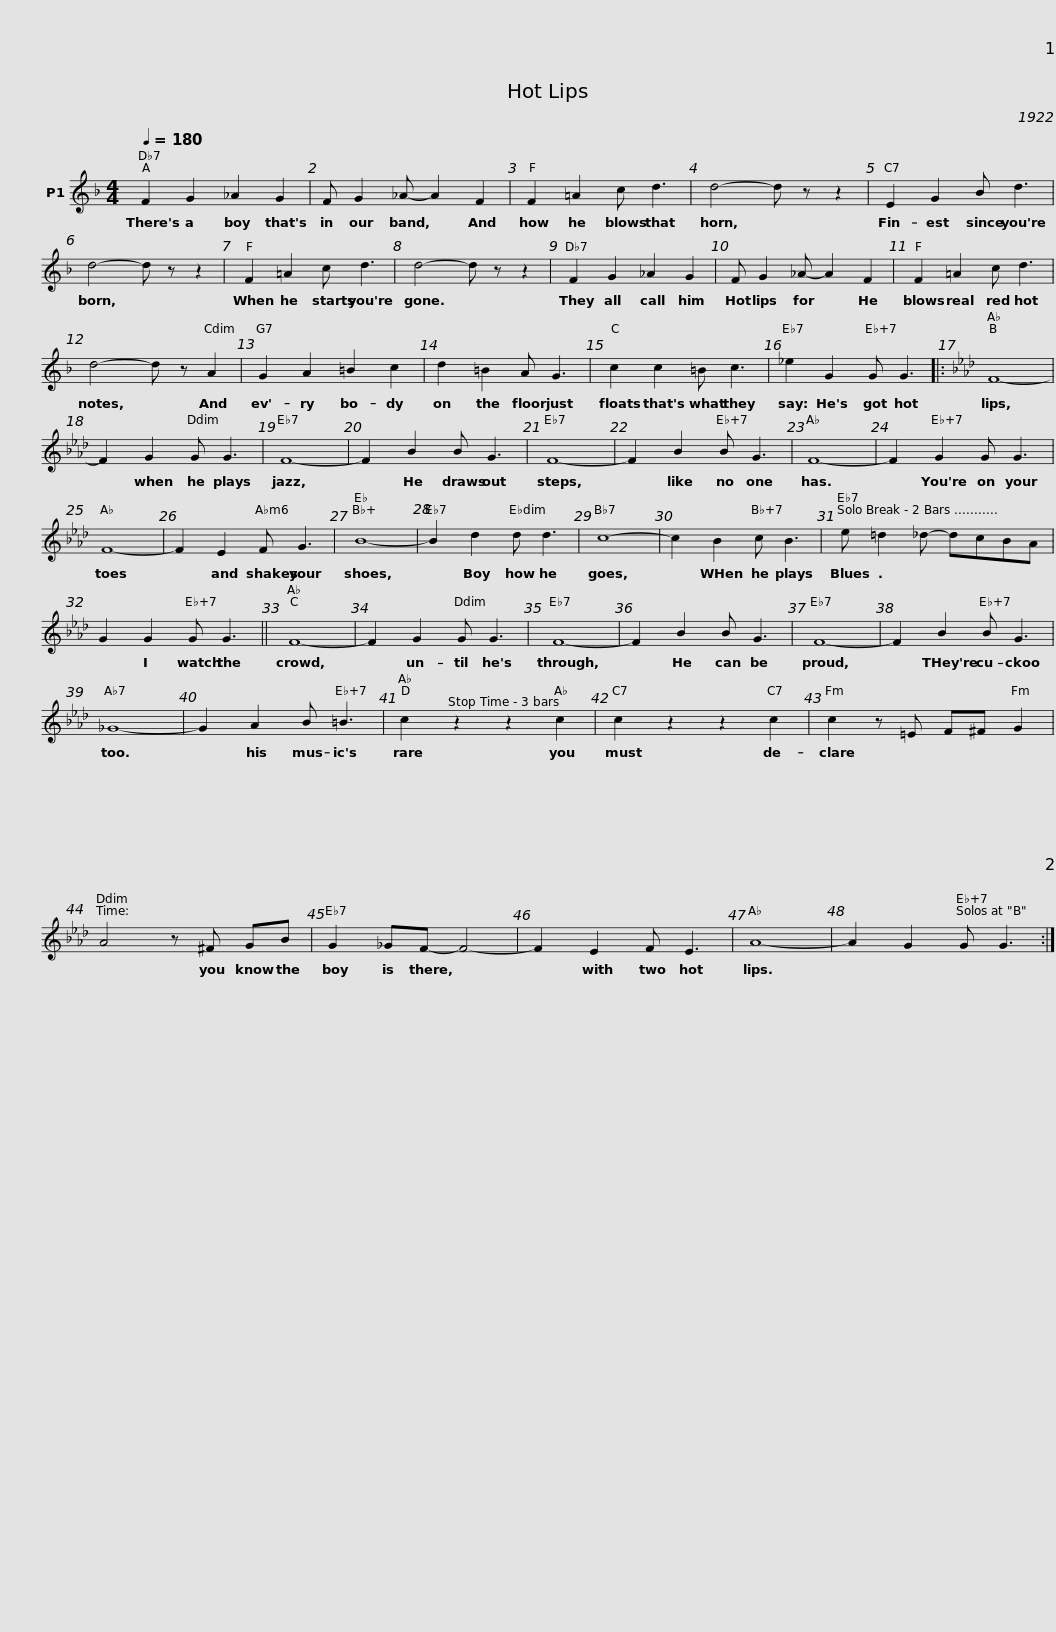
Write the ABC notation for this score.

X:1
L:1/8
Q:1/4=180
M:4/4
I:linebreak $
K:F
V:1 treble
V:1
 F2 G2 _A2 G2 | F G2 _A- A2 F2 | F2 =A2 c d3 | d4- d z z2 | E2 G2 B d3 |$ %5
 d4- d z z2 | F2 =A2 c d3 | d4- d z z2 |$ F2 G2 _A2 G2 | F G2 _A- A2 F2 | %10
 F2 =A2 c d3 | d4- d z A2 |$ G2 A2 =B2 c2 | d2 =B2 A G3 | c2 c2 =B c3 | %15
 _e2 G2 G G3 |:$[K:Ab] F8- | F2 G2 G G3 | F8- | F2 B2 B G3 |$ %20
 F8- | F2 B2 B G3 | F8- | F2 G2 G G3 |$ F8- | %25
 F2 E2 F G3 | B8- | B2 d2 d d3 |$ c8- | c2 B2 c B3 | %30
 e =d2 _d- dcBA | G2 G2 G G3 ||$ F8- | F2 G2 G G3 | F8- | %35
 F2 B2 B G3 |$ F8- | F2 B2 B G3 | _G8- | G2 A2 B =B3 |$ %40
 c2 z2 z2 c2 | c2 z2 z2 c2 | c2 z =E F^F G2 | A4 z ^F GB |$ G2 _GF- F4- | %45
 F2 E2 F E3 | A8- | A2 G2 G G3 :| %48
